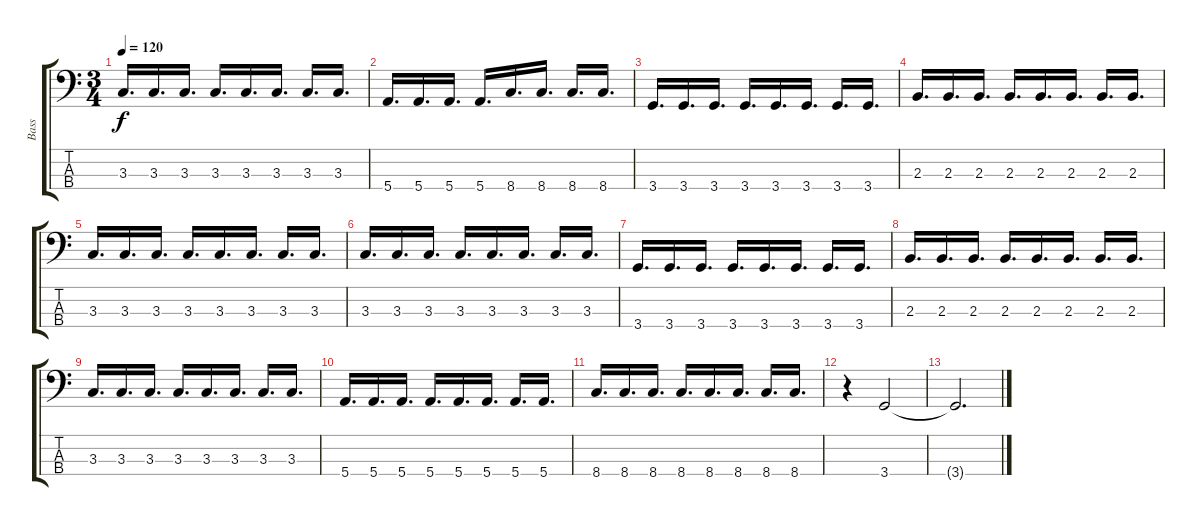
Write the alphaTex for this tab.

\track ("Bass" "Bass") {instrument electricbasspick}
\staff {score tabs}
\tuning (G2 D2 A1 E1) {hide}
\ts (3 4)
\tempo 120
\clef f4
\ks c
3.3.16{d dy f} 3.3.16{d} 3.3.16{d} 3.3.16{d} 3.3.16{d} 3.3.16{d} 3.3.16{d} 3.3.16{d} |
5.4.16{d} 5.4.16{d} 5.4.16{d} 5.4.16{d} 8.4.16{d} 8.4.16{d} 8.4.16{d} 8.4.16{d} |
3.4.16{d} 3.4.16{d} 3.4.16{d} 3.4.16{d} 3.4.16{d} 3.4.16{d} 3.4.16{d} 3.4.16{d} |
2.3.16{d} 2.3.16{d} 2.3.16{d} 2.3.16{d} 2.3.16{d} 2.3.16{d} 2.3.16{d} 2.3.16{d} |
3.3.16{d} 3.3.16{d} 3.3.16{d} 3.3.16{d} 3.3.16{d} 3.3.16{d} 3.3.16{d} 3.3.16{d} |
3.3.16{d} 3.3.16{d} 3.3.16{d} 3.3.16{d} 3.3.16{d} 3.3.16{d} 3.3.16{d} 3.3.16{d} |
3.4.16{d} 3.4.16{d} 3.4.16{d} 3.4.16{d} 3.4.16{d} 3.4.16{d} 3.4.16{d} 3.4.16{d} |
2.3.16{d} 2.3.16{d} 2.3.16{d} 2.3.16{d} 2.3.16{d} 2.3.16{d} 2.3.16{d} 2.3.16{d} |
3.3.16{d} 3.3.16{d} 3.3.16{d} 3.3.16{d} 3.3.16{d} 3.3.16{d} 3.3.16{d} 3.3.16{d} |
5.4.16{d} 5.4.16{d} 5.4.16{d} 5.4.16{d} 5.4.16{d} 5.4.16{d} 5.4.16{d} 5.4.16{d} |
8.4.16{d} 8.4.16{d} 8.4.16{d} 8.4.16{d} 8.4.16{d} 8.4.16{d} 8.4.16{d} 8.4.16{d} |
r.4 3.4.2 |
3.4{t}.2{d}
